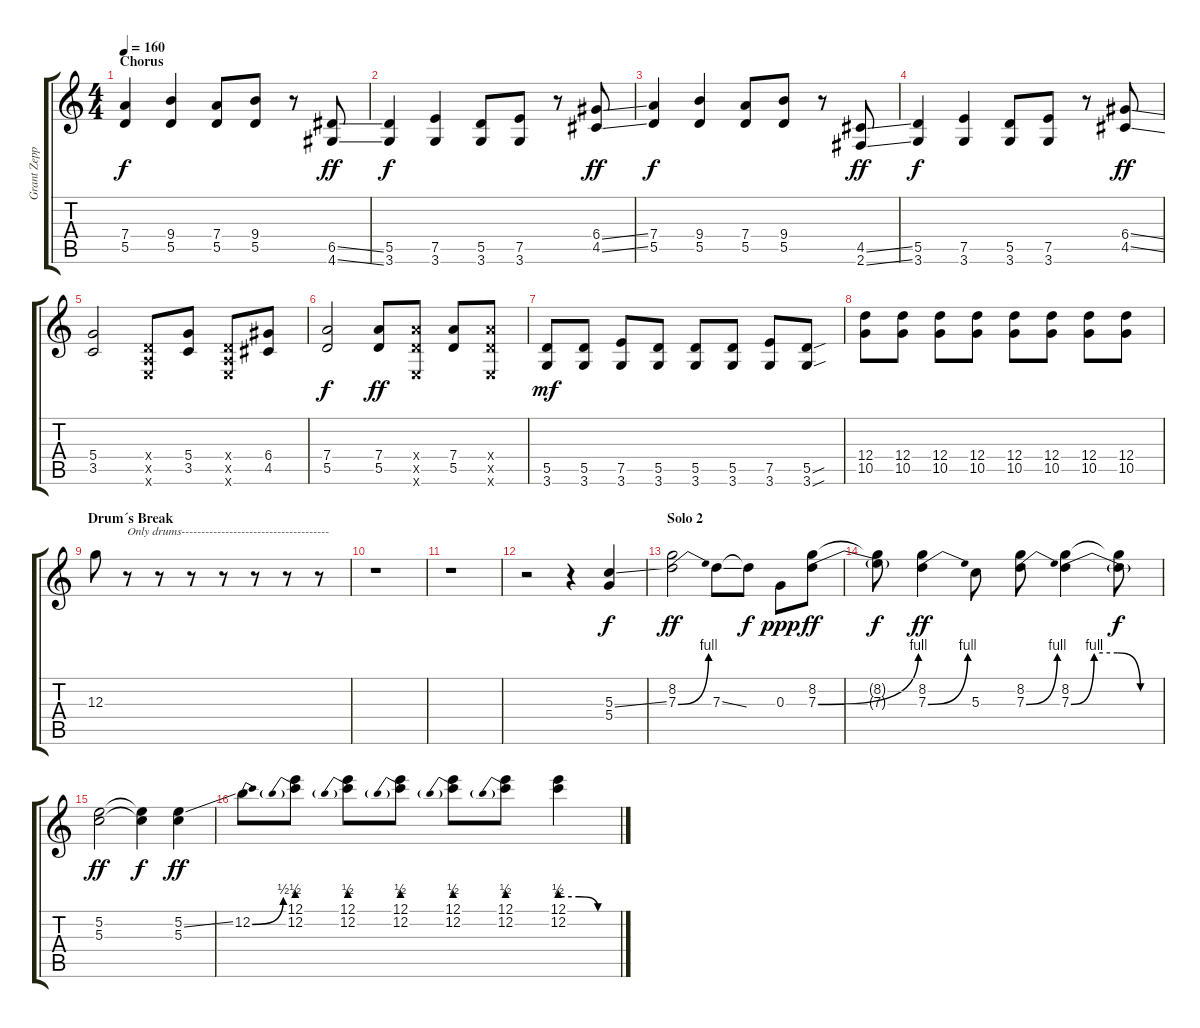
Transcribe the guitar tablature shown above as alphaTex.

\track ("Grant Zeppelin" "Grant Zepp") {instrument distortionguitar}
\staff {score tabs}
\tuning (E4 B3 G3 D3 A2 E2) {hide}
\ts (4 4)
\section ("" "Chorus")
\tempo 160
\clef g2
\ks c
(7.4 5.5).4{dy f} (9.4 5.5).4 (7.4 5.5).8 (9.4 5.5).8 r.8 (6.5{ss} 4.6{ss}).8{dy ff} |
(5.5 3.6).4{dy f} (7.5 3.6).4 (5.5 3.6).8 (7.5 3.6).8 r.8 (6.4{ss} 4.5{ss}).8{dy ff} |
(7.4 5.5).4{dy f} (9.4 5.5).4 (7.4 5.5).8 (9.4 5.5).8 r.8 (4.5{ss} 2.6{ss}).8{dy ff} |
(5.5 3.6).4{dy f} (7.5 3.6).4 (5.5 3.6).8 (7.5 3.6).8 r.8 (6.4{ss} 4.5{ss}).8{dy ff} |
(5.4 3.5).2 (0.4{x} 0.5{x} 0.6{x}).8 (5.4 3.5).8 (0.4{x} 0.5{x} 0.6{x}).8 (6.4 4.5).8 |
(7.4 5.5).2{dy f} (7.4 5.5).8{dy ff} (7.4{x} 5.5{x} 0.6{x}).8 (7.4 5.5).8 (7.4{x} 5.5{x} 0.6{x}).8 |
(5.5 3.6).8{dy mf} (5.5 3.6).8 (7.5 3.6).8 (5.5 3.6).8 (5.5 3.6).8 (5.5 3.6).8 (7.5 3.6).8 (5.5{sou} 3.6{sou}).8 |
(12.4 10.5).8 (12.4 10.5).8 (12.4 10.5).8 (12.4 10.5).8 (12.4 10.5).8 (12.4 10.5).8 (12.4 10.5).8 (12.4 10.5).8 |
\section ("" "Drum´s Break")
12.3.8 r.8{txt "Only drums-------------------------------------"} r.8 r.8 r.8 r.8 r.8 r.8 |
r.1 |
r.1 |
r.2 r.4 (5.3{ss} 5.4).4{dy f} |
\section ("" "Solo 2")
(8.2 7.3{be (bend 0 0 60 4)}).2{dy ff} 7.3{ss}.8 7.3{t}.8{dy f} 0.3.8{dy ppp} (8.2 7.3{be (bend 0 0 60 4)}).8{dy ff} |
(8.2{t} 7.3{t}).8{dy f} (8.2 7.3{be (bend 0 0 60 4)}).4{dy ff} 5.3.8 (8.2 7.3{be (bend 0 0 60 4)}).8 (8.2 7.3{be (custom 0 0 15 4 30 4 45 0 60 0)}).4 (8.2{t} 7.3{t}).8{dy f} |
(5.2 5.3).2{dy ff} (5.2{t} 5.3{t}).4{dy f} (5.2{ss} 5.3).4{dy ff} |
12.2{be (bend 0 0 60 2)}.8 (12.1 12.2{be (prebend 0 2 60 2)}).8 (12.1 12.2{be (prebend 0 2 60 2)}).8 (12.1 12.2{be (prebend 0 2 60 2)}).8 (12.1 12.2{be (prebend 0 2 60 2)}).8 (12.1 12.2{be (prebend 0 2 60 2)}).8 (12.1 12.2{be (custom 0 2 20 2 40 0 60 0)}).4
